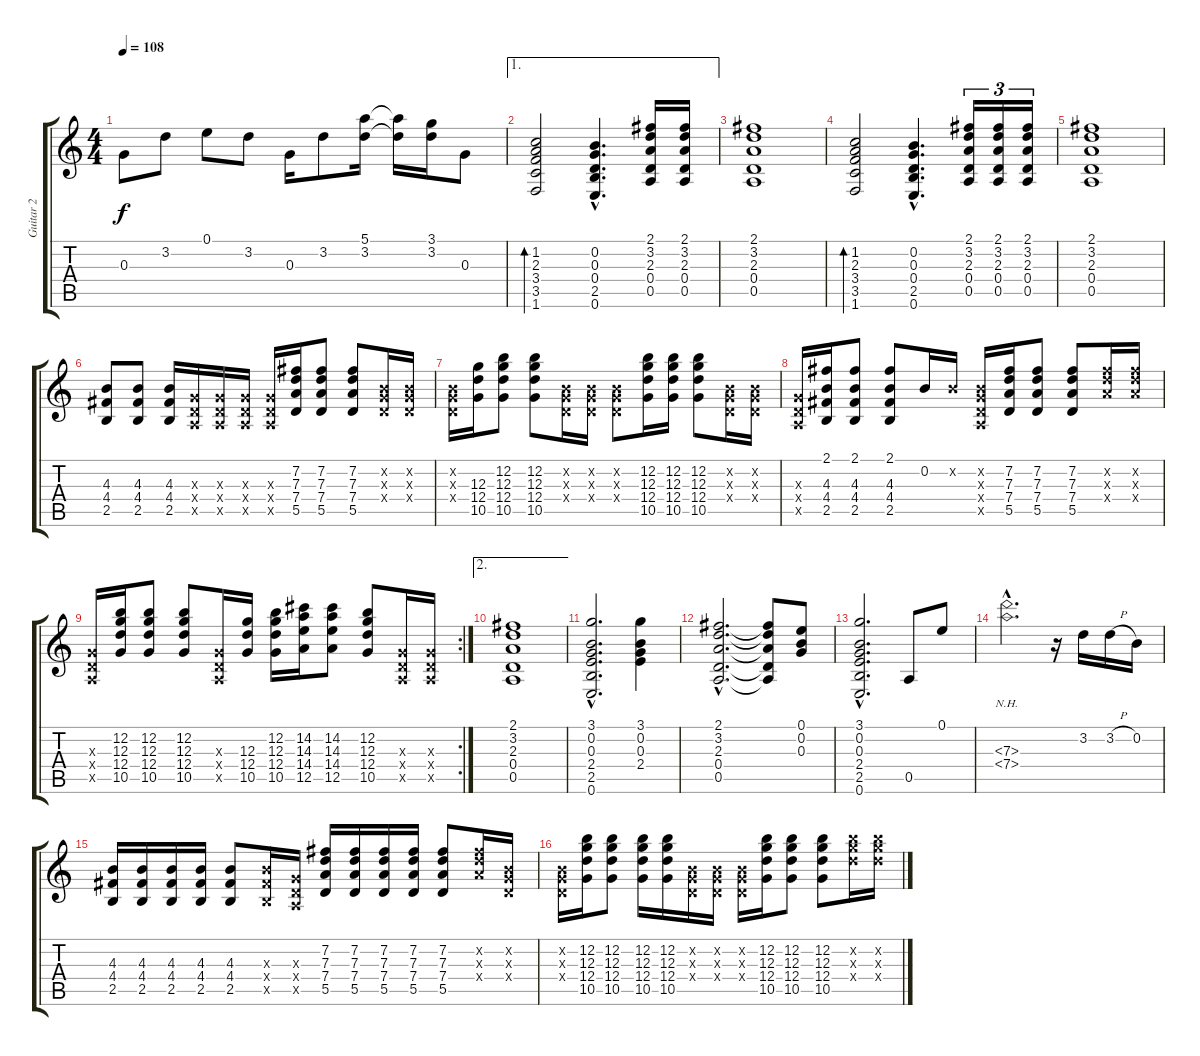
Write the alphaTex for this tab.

\track ("Guitar 2" "Guitar 2") {instrument acousticguitarsteel}
\staff {score tabs}
\tuning (E4 B3 G3 D3 A2 E2) {hide}
\ts (4 4)
\tempo 108
\clef g2
\ks c
0.3.8{dy f} 3.2.8 0.1.8 3.2.8 0.3.16 3.2.8 (5.1 3.2).16 (5.1{t} 3.2{t}).16 (3.1 3.2).16 0.3.8 |
\ae 1
(1.2 2.3 3.4 3.5 1.6).2{bd 60} (0.2{hac} 0.3{hac} 0.4{hac} 2.5{hac} 0.6{hac}).4{d} (2.1 3.2 2.3 0.4 0.5).16 (2.1 3.2 2.3 0.4 0.5).16 |
(2.1 3.2 2.3 0.4 0.5).1 |
(1.2 2.3 3.4 3.5 1.6).2{bd 60} (0.2{hac} 0.3{hac} 0.4{hac} 2.5{hac} 0.6{hac}).4{d} (2.1 3.2 2.3 0.4 0.5).16{tu (3 2)} (2.1 3.2 2.3 0.4 0.5).16{tu (3 2)} (2.1 3.2 2.3 0.4 0.5).16{tu (3 2)} |
(2.1 3.2 2.3 0.4 0.5).1 |
(4.3 4.4 2.5).8 (4.3 4.4 2.5).8 (4.3 4.4 2.5).16 (0.3{x} 0.4{x} 0.5{x}).16 (0.3{x} 0.4{x} 0.5{x}).16 (0.3{x} 0.4{x} 0.5{x}).16 (0.3{x} 0.4{x} 0.5{x}).16 (7.2 7.3 7.4 5.5).16 (7.2 7.3 7.4 5.5).8 (7.2 7.3 7.4 5.5).8 (0.2{x} 0.3{x} 0.4{x}).16 (0.2{x} 0.3{x} 0.4{x}).16 |
(0.2{x} 0.3{x} 0.4{x}).16 (12.3 12.4 10.5).16 (12.2 12.3 12.4 10.5).8 (12.2 12.3 12.4 10.5).8 (0.2{x} 0.3{x} 0.4{x}).16 (0.2{x} 0.3{x} 0.4{x}).16 (0.2{x} 0.3{x} 0.4{x}).8 (12.2 12.3 12.4 10.5).16 (12.2 12.3 12.4 10.5).16 (12.2 12.3 12.4 10.5).8 (0.2{x} 0.3{x} 0.4{x}).16 (0.2{x} 0.3{x} 0.4{x}).16 |
(0.3{x} 0.4{x} 0.5{x}).16 (2.1 4.3 4.4 2.5).16 (2.1 4.3 4.4 2.5).8 (2.1 4.3 4.4 2.5).8 0.2.16 0.2{x}.16 (0.2{x} 0.3{x} 0.4{x} 0.5{x}).16 (7.2 7.3 7.4 5.5).16 (7.2 7.3 7.4 5.5).8 (7.2 7.3 7.4 5.5).8 (7.2{x} 7.3{x} 7.4{x}).16 (7.2{x} 7.3{x} 7.4{x}).16 |
\rc 2
(0.3{x} 0.4{x} 0.5{x}).16 (12.2 12.3 12.4 10.5).16 (12.2 12.3 12.4 10.5).8 (12.2 12.3 12.4 10.5).8 (0.3{x} 0.4{x} 0.5{x}).16 (12.3 12.4 10.5).16 (12.2 12.3 12.4 10.5).16 (14.2 14.3 14.4 12.5).16 (14.2 14.3 14.4 12.5).8 (12.2 12.3 12.4 10.5).8 (0.3{x} 0.4{x} 0.5{x}).16 (0.3{x} 0.4{x} 0.5{x}).16 |
\ae 2
(2.1 3.2 2.3 0.4 0.5).1 |
(3.1{hac} 0.2{hac} 0.3{hac} 2.4{hac} 2.5{hac} 0.6{hac}).2{d} (3.1 0.2 0.3 2.4).4 |
(2.1{hac} 3.2{hac} 2.3{hac} 0.4{hac} 0.5{hac}).2{d} (2.1{t} 3.2{t} 2.3{t} 0.4{t} 0.5{t}).8 (0.1 0.2 0.3).8 |
(3.1{hac} 0.2{hac} 0.3{hac} 2.4{hac} 2.5{hac} 0.6{hac}).2{d} 0.5.8 0.1.8 |
(7.3{nh hac} 7.4{nh hac}).2{d} r.16 3.2.16 3.2{h}.16 0.2.16 |
(4.3 4.4 2.5).16 (4.3 4.4 2.5).16 (4.3 4.4 2.5).16 (4.3 4.4 2.5).16 (4.3 4.4 2.5).8 (4.3{x} 4.4{x} 2.5{x}).16 (0.3{x} 0.4{x} 0.5{x}).16 (7.2 7.3 7.4 5.5).16 (7.2 7.3 7.4 5.5).16 (7.2 7.3 7.4 5.5).16 (7.2 7.3 7.4 5.5).16 (7.2 7.3 7.4 5.5).8 (7.2{x} 7.3{x} 7.4{x}).16 (0.2{x} 0.3{x} 0.4{x}).16 |
(0.2{x} 0.3{x} 0.4{x}).16 (12.2 12.3 12.4 10.5).16 (12.2 12.3 12.4 10.5).8 (12.2 12.3 12.4 10.5).16 (12.2 12.3 12.4 10.5).16 (0.2{x} 0.3{x} 0.4{x}).16 (0.2{x} 0.3{x} 0.4{x}).16 (0.2{x} 0.3{x} 0.4{x}).16 (12.2 12.3 12.4 10.5).16 (12.2 12.3 12.4 10.5).8 (12.2 12.3 12.4 10.5).8 (12.2{x} 12.3{x} 12.4{x}).16 (12.2{x} 12.3{x} 12.4{x}).16
